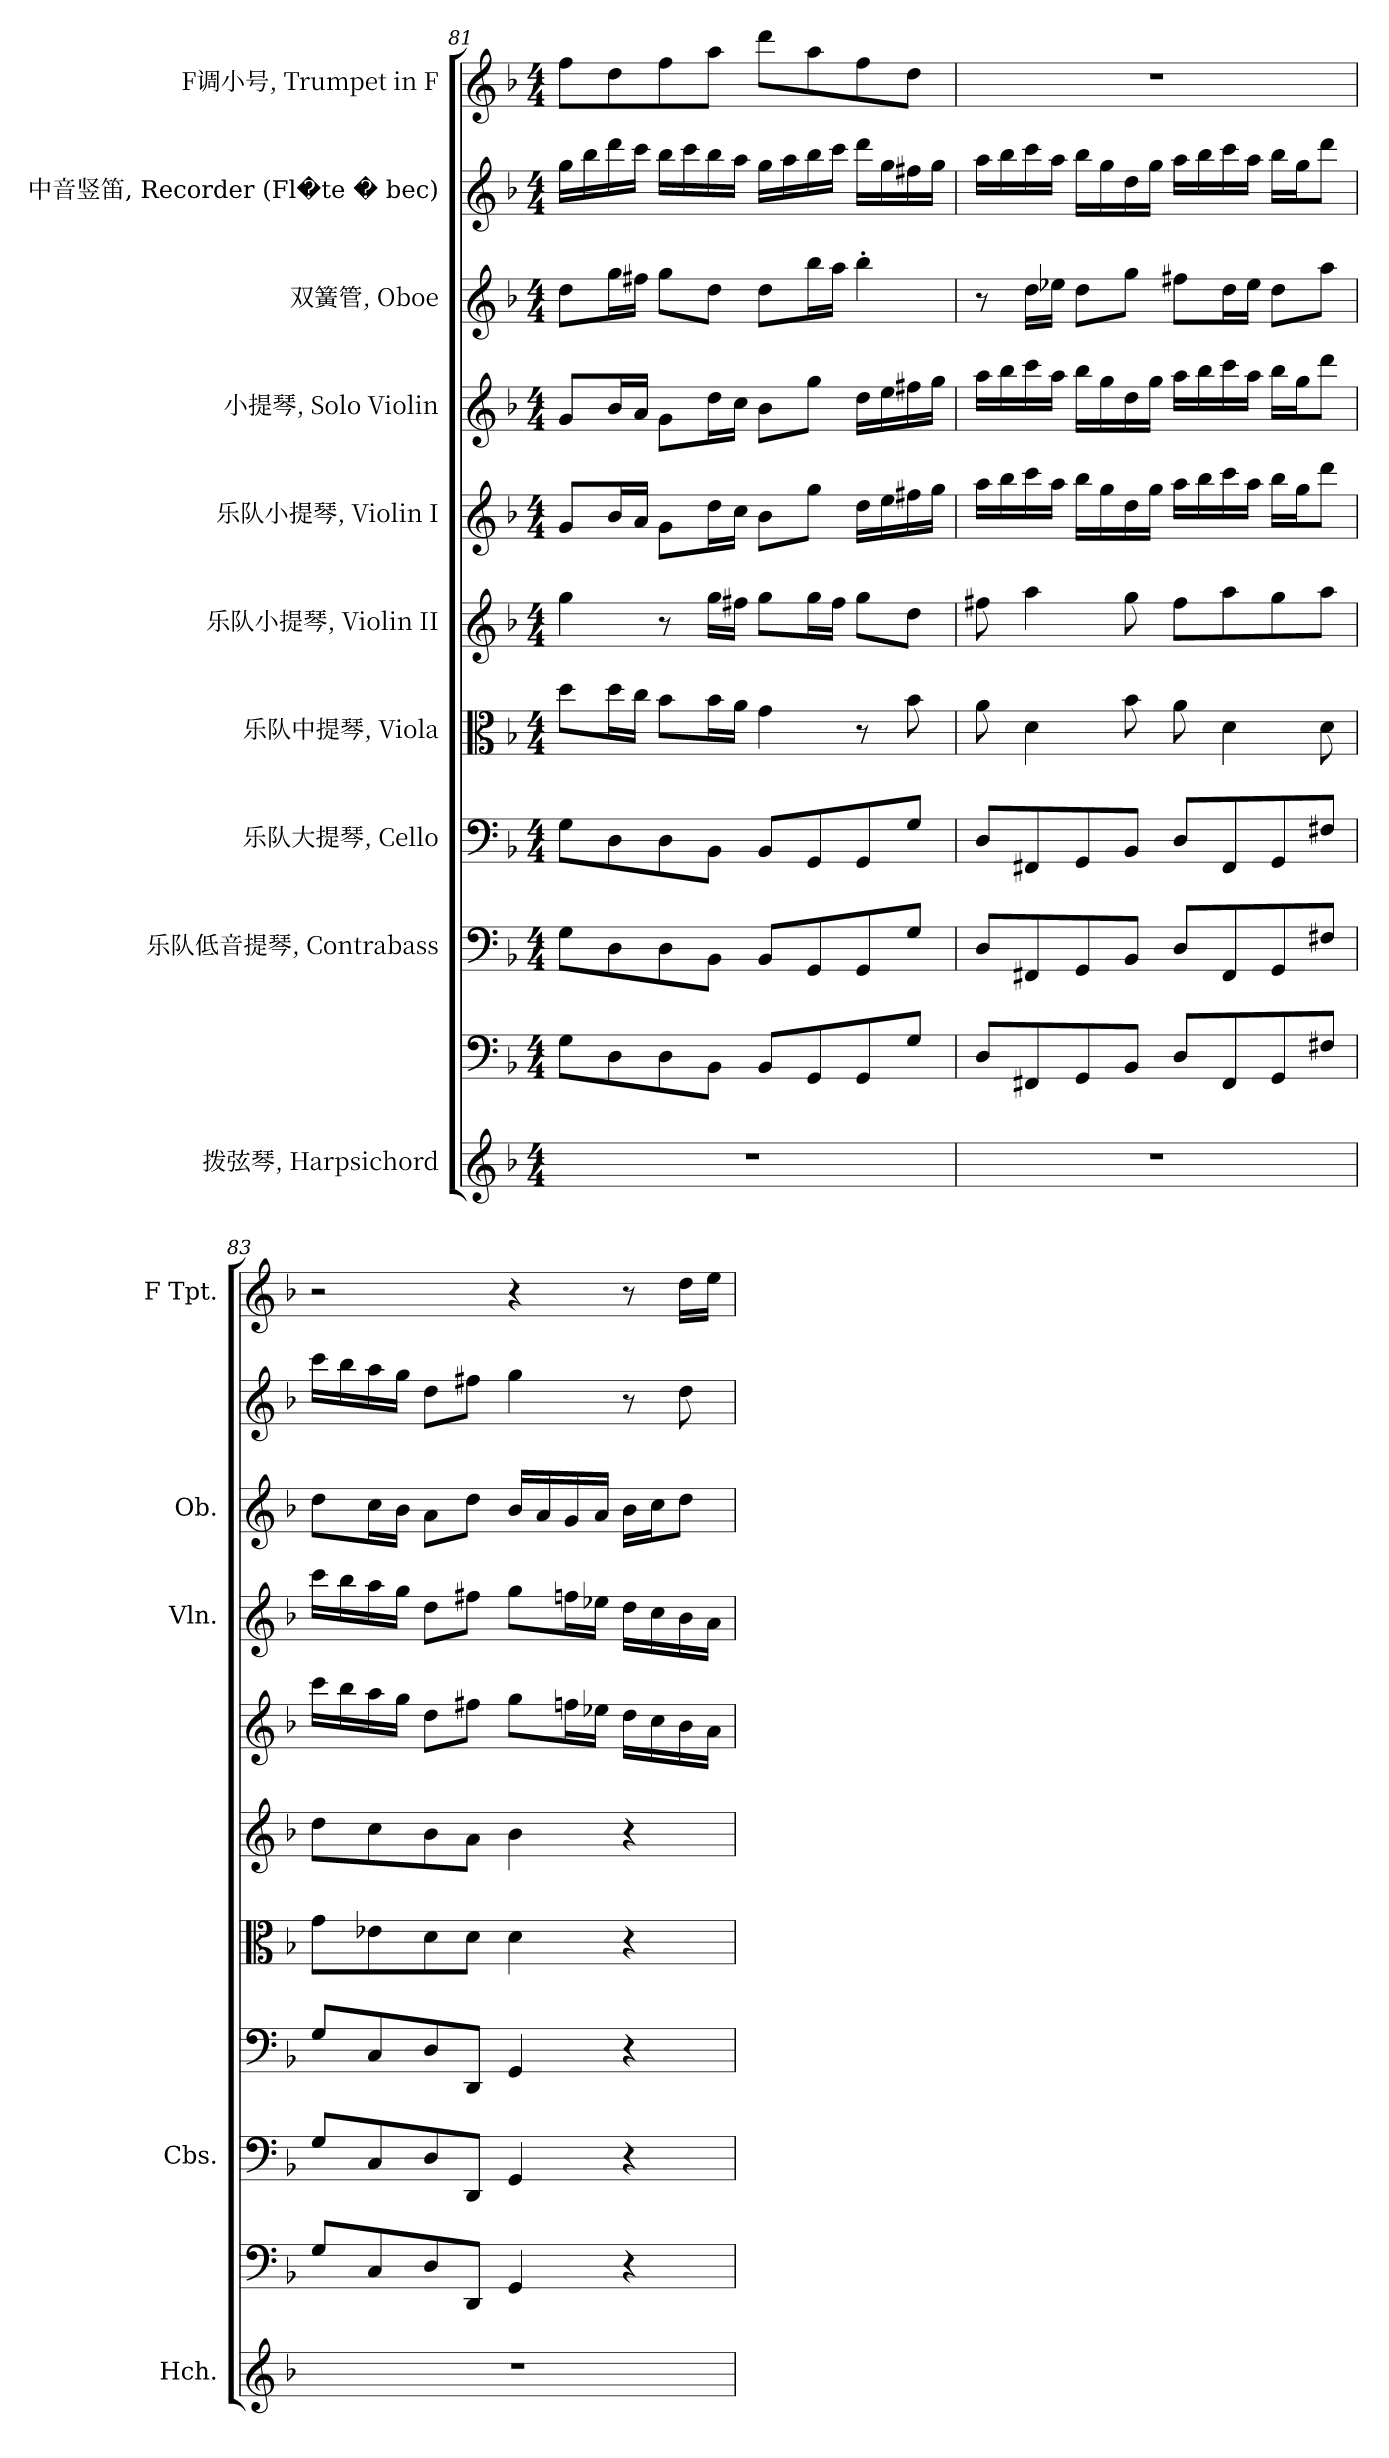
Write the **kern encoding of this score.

**kern	**kern	**kern	**kern	**kern	**kern	**kern	**kern	**kern	**kern	**kern
*part10	*part10	*part9	*part8	*part7	*part6	*part5	*part4	*part3	*part2	*part1
*staff11	*staff10	*staff9	*staff8	*staff7	*staff6	*staff5	*staff4	*staff3	*staff2	*staff1
*I"拨弦琴, Harpsichord	*	*I"乐队低音提琴, Contrabass	*I"乐队大提琴, Cello	*I"乐队中提琴, Viola	*I"乐队小提琴, Violin II	*I"乐队小提琴, Violin I	*I"小提琴, Solo Violin	*I"双簧管, Oboe	*I"中音竖笛, Recorder (Fl�te � bec)	*I"F调小号, Trumpet in F
*I'Hch.	*	*I'Cbs.	*	*	*	*	*I'Vln.	*I'Ob.	*	*I'F Tpt.
!!LO:PB:g=z
*clefG2	*clefF4	*clefF4	*clefF4	*clefC3	*clefG2	*clefG2	*clefG2	*clefG2	*clefG2	*clefG2
*	*	*ITrd7c12	*	*	*	*	*	*	*	*ITrd-3c-5
*k[b-]	*k[b-]	*k[b-]	*k[b-]	*k[b-]	*k[b-]	*k[b-]	*k[b-]	*k[b-]	*k[b-]	*k[b-e-]
*M4/4	*M4/4	*M4/4	*M4/4	*M4/4	*M4/4	*M4/4	*M4/4	*M4/4	*M4/4	*M4/4
=81	=81	=81	=81	=81	=81	=81	=81	=81	=81	=81
1r	8G\L	8GG\L	8G\L	8dd\L	4gg\	8g/L	8g/L	8dd\L	16gg\LL	8bb-\L
.	.	.	.	.	.	.	.	.	16bb-\	.
.	8D\	8DD\	8D\	16dd\L	.	16b-/L	16b-/L	16gg\L	16ddd\	8gg\
.	.	.	.	16cc\JJ	.	16a/JJ	16a/JJ	16ff#X\JJ	16ccc\JJ	.
.	8D\	8DD\	8D\	8b-\L	8r	8g\L	8g\L	8gg\L	16bb-\LL	8bb-\
.	.	.	.	.	.	.	.	.	16ccc\	.
.	8BB-\J	8BBB-\J	8BB-\J	16b-\L	16gg\LL	16dd\L	16dd\L	8dd\J	16bb-\	8ddd\J
.	.	.	.	16a\JJ	16ff#X\JJ	16cc\JJ	16cc\JJ	.	16aa\JJ	.
.	8BB-/L	8BBB-/L	8BB-/L	4g\	8gg\L	8b-\L	8b-\L	8dd\L	16gg\LL	8ggg\L
.	.	.	.	.	.	.	.	.	16aa\	.
.	8GG/	8GGG/	8GG/	.	16gg\L	8gg\J	8gg\J	16bb-\L	16bb-\	8ddd\
.	.	.	.	.	16ff#\JJ	.	.	16aa\JJ	16ccc\JJ	.
.	8GG/	8GGG/	8GG/	8r	8gg\L	16dd\LL	16dd\LL	4bb-'\	16ddd\LL	8bb-\
.	.	.	.	.	.	16ee\	16ee\	.	16gg\	.
.	8G/J	8GG/J	8G/J	8b-\	8dd\J	16ff#X\	16ff#X\	.	16ff#X\	8gg\J
.	.	.	.	.	.	16gg\JJ	16gg\JJ	.	16gg\JJ	.
=82	=82	=82	=82	=82	=82	=82	=82	=82	=82	=82
1r	8D/L	8DD/L	8D/L	8a\	8ff#X\	16aa\LL	16aa\LL	8r	16aa\LL	1r
.	.	.	.	.	.	16bb-\	16bb-\	.	16bb-\	.
.	8FF#X/	8FFF#X/	8FF#X/	4d\	4aa\	16ccc\	16ccc\	16dd\LL	16ccc\	.
.	.	.	.	.	.	16aa\JJ	16aa\JJ	16ee-X\JJ	16aa\JJ	.
.	8GG/	8GGG/	8GG/	.	.	16bb-\LL	16bb-\LL	8dd\L	16bb-\LL	.
.	.	.	.	.	.	16gg\	16gg\	.	16gg\	.
.	8BB-/J	8BBB-/J	8BB-/J	8b-\	8gg\	16dd\	16dd\	8gg\J	16dd\	.
.	.	.	.	.	.	16gg\JJ	16gg\JJ	.	16gg\JJ	.
.	8D/L	8DD/L	8D/L	8a\	8ff#\L	16aa\LL	16aa\LL	8ff#X\L	16aa\LL	.
.	.	.	.	.	.	16bb-\	16bb-\	.	16bb-\	.
.	8FF#/	8FFF#/	8FF#/	4d\	8aa\	16ccc\	16ccc\	16dd\L	16ccc\	.
.	.	.	.	.	.	16aa\JJ	16aa\JJ	16ee-\JJ	16aa\JJ	.
.	8GG/	8GGG/	8GG/	.	8gg\	16bb-\LL	16bb-\LL	8dd\L	16bb-\LL	.
.	.	.	.	.	.	16gg\J	16gg\J	.	16gg\J	.
.	8F#X/J	8FF#X/J	8F#X/J	8d\	8aa\J	8ddd\J	8ddd\J	8aa\J	8ddd\J	.
!!LO:PB:g=z
=83	=83	=83	=83	=83	=83	=83	=83	=83	=83	=83
1r	8G/L	8GG/L	8G/L	8g\L	8dd\L	16ccc\LL	16ccc\LL	8dd\L	16ccc\LL	2r
.	.	.	.	.	.	16bb-\	16bb-\	.	16bb-\	.
.	8C/	8CC/	8C/	8e-X\	8cc\	16aa\	16aa\	16cc\L	16aa\	.
.	.	.	.	.	.	16gg\JJ	16gg\JJ	16b-\JJ	16gg\JJ	.
.	8D/	8DD/	8D/	8d\	8b-\	8dd\L	8dd\L	8a\L	8dd\L	.
.	8DD/J	8DDD/J	8DD/J	8d\J	8a\J	8ff#X\J	8ff#X\J	8dd\J	8ff#X\J	.
.	4GG/	4GGG/	4GG/	4d\	4b-\	8gg\L	8gg\L	16b-/LL	4gg\	4r
.	.	.	.	.	.	.	.	16a/	.	.
.	.	.	.	.	.	16ffn\L	16ffn\L	16g/	.	.
.	.	.	.	.	.	16ee-X\JJ	16ee-X\JJ	16a/JJ	.	.
.	4r	4r	4r	4r	4r	16dd\LL	16dd\LL	16b-\LL	8r	8r
.	.	.	.	.	.	16cc\	16cc\	16cc\J	.	.
.	.	.	.	.	.	16b-\	16b-\	8dd\J	8dd\	16gg\LL
.	.	.	.	.	.	16a\JJ	16a\JJ	.	.	16aa\JJ
=	=	=	=	=	=	=	=	=	=	=
*-	*-	*-	*-	*-	*-	*-	*-	*-	*-	*-
